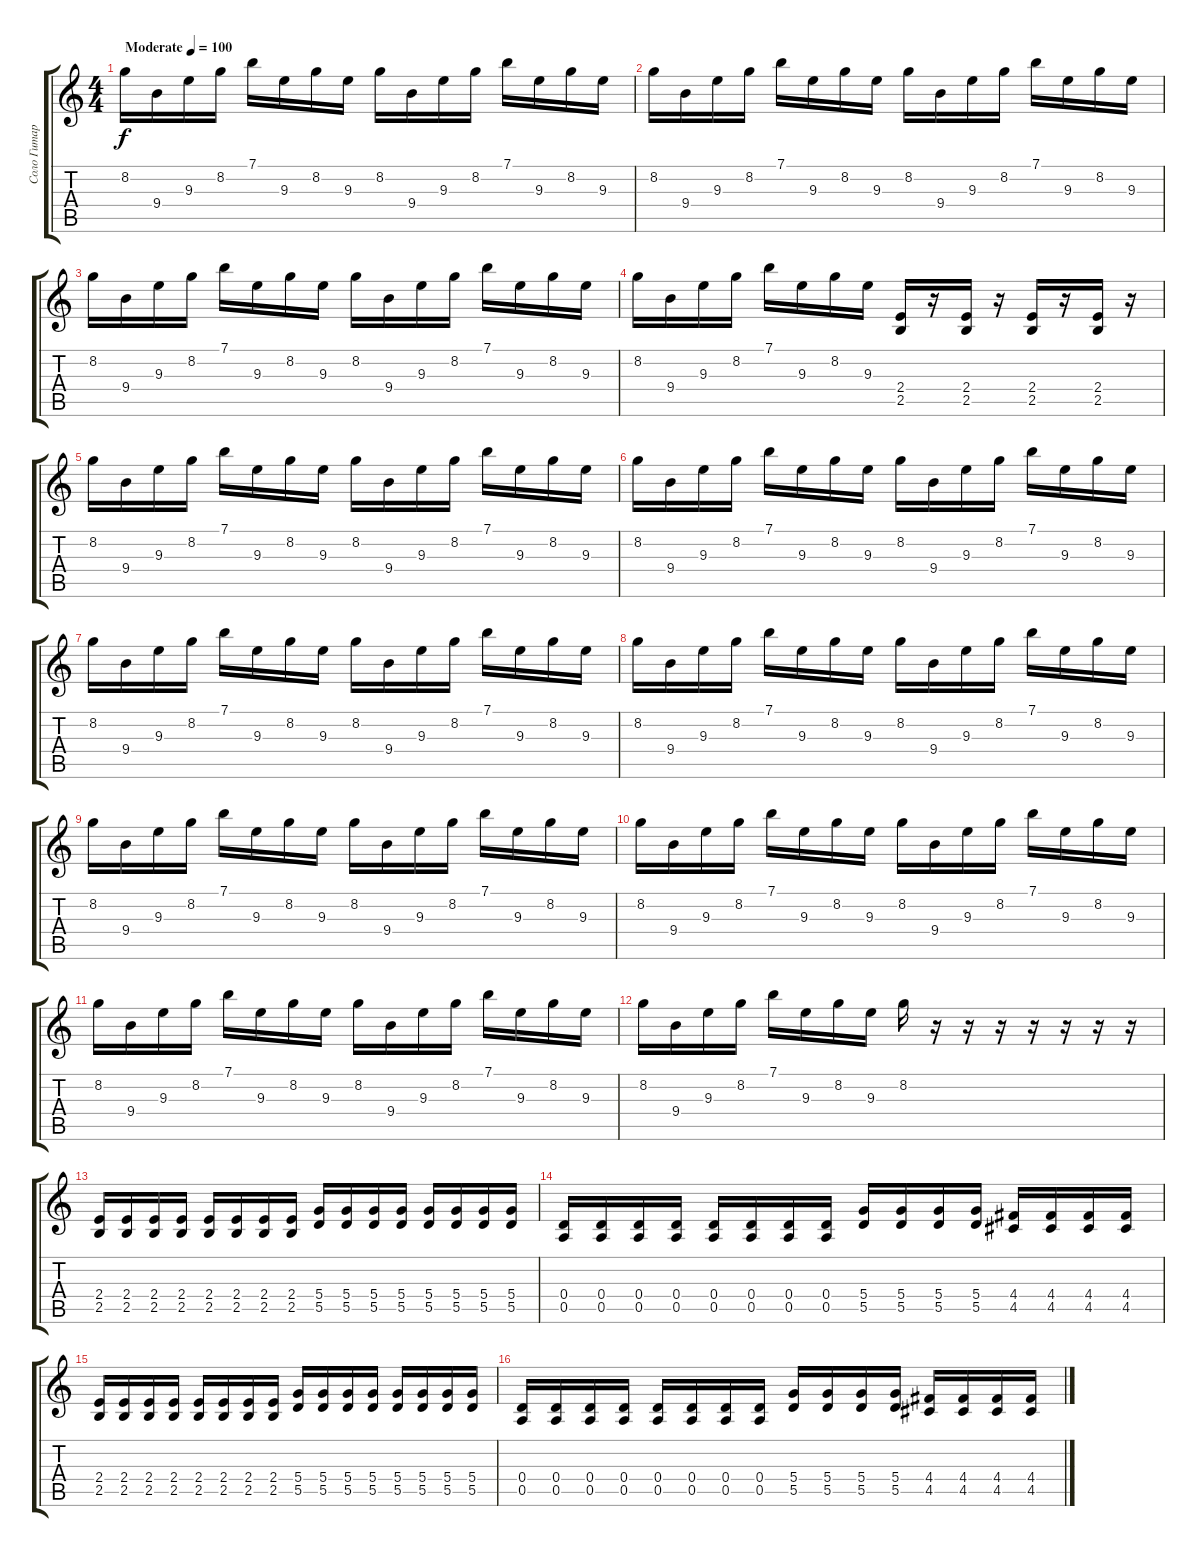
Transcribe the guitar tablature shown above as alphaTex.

\track ("Соло Гитара (Brown Tom)" "Соло Гитар") {instrument distortionguitar}
\staff {score tabs}
\tuning (E4 B3 G3 D3 A2 E2) {hide}
\ts (4 4)
\tempo (100 "Moderate")
\clef g2
\ks c
8.2.16{dy f instrument distortionguitar} 9.4.16 9.3.16 8.2.16 7.1.16 9.3.16 8.2.16 9.3.16 8.2.16 9.4.16 9.3.16 8.2.16 7.1.16 9.3.16 8.2.16 9.3.16 |
8.2.16 9.4.16 9.3.16 8.2.16 7.1.16 9.3.16 8.2.16 9.3.16 8.2.16 9.4.16 9.3.16 8.2.16 7.1.16 9.3.16 8.2.16 9.3.16 |
8.2.16 9.4.16 9.3.16 8.2.16 7.1.16 9.3.16 8.2.16 9.3.16 8.2.16 9.4.16 9.3.16 8.2.16 7.1.16 9.3.16 8.2.16 9.3.16 |
8.2.16 9.4.16 9.3.16 8.2.16 7.1.16 9.3.16 8.2.16 9.3.16 (2.4 2.5).16 r.16 (2.4 2.5).16 r.16 (2.4 2.5).16 r.16 (2.4 2.5).16 r.16 |
8.2.16 9.4.16 9.3.16 8.2.16 7.1.16 9.3.16 8.2.16 9.3.16 8.2.16 9.4.16 9.3.16 8.2.16 7.1.16 9.3.16 8.2.16 9.3.16 |
8.2.16 9.4.16 9.3.16 8.2.16 7.1.16 9.3.16 8.2.16 9.3.16 8.2.16 9.4.16 9.3.16 8.2.16 7.1.16 9.3.16 8.2.16 9.3.16 |
8.2.16 9.4.16 9.3.16 8.2.16 7.1.16 9.3.16 8.2.16 9.3.16 8.2.16 9.4.16 9.3.16 8.2.16 7.1.16 9.3.16 8.2.16 9.3.16 |
8.2.16 9.4.16 9.3.16 8.2.16 7.1.16 9.3.16 8.2.16 9.3.16 8.2.16 9.4.16 9.3.16 8.2.16 7.1.16 9.3.16 8.2.16 9.3.16 |
8.2.16 9.4.16 9.3.16 8.2.16 7.1.16 9.3.16 8.2.16 9.3.16 8.2.16 9.4.16 9.3.16 8.2.16 7.1.16 9.3.16 8.2.16 9.3.16 |
8.2.16 9.4.16 9.3.16 8.2.16 7.1.16 9.3.16 8.2.16 9.3.16 8.2.16 9.4.16 9.3.16 8.2.16 7.1.16 9.3.16 8.2.16 9.3.16 |
8.2.16 9.4.16 9.3.16 8.2.16 7.1.16 9.3.16 8.2.16 9.3.16 8.2.16 9.4.16 9.3.16 8.2.16 7.1.16 9.3.16 8.2.16 9.3.16 |
8.2.16 9.4.16 9.3.16 8.2.16 7.1.16 9.3.16 8.2.16 9.3.16 8.2.16 r.16 r.16 r.16 r.16 r.16 r.16 r.16 |
(2.4 2.5).16 (2.4 2.5).16 (2.4 2.5).16 (2.4 2.5).16 (2.4 2.5).16 (2.4 2.5).16 (2.4 2.5).16 (2.4 2.5).16 (5.4 5.5).16 (5.4 5.5).16 (5.4 5.5).16 (5.4 5.5).16 (5.4 5.5).16 (5.4 5.5).16 (5.4 5.5).16 (5.4 5.5).16 |
(0.4 0.5).16 (0.4 0.5).16 (0.4 0.5).16 (0.4 0.5).16 (0.4 0.5).16 (0.4 0.5).16 (0.4 0.5).16 (0.4 0.5).16 (5.4 5.5).16 (5.4 5.5).16 (5.4 5.5).16 (5.4 5.5).16 (4.4 4.5).16 (4.4 4.5).16 (4.4 4.5).16 (4.4 4.5).16 |
(2.4 2.5).16 (2.4 2.5).16 (2.4 2.5).16 (2.4 2.5).16 (2.4 2.5).16 (2.4 2.5).16 (2.4 2.5).16 (2.4 2.5).16 (5.4 5.5).16 (5.4 5.5).16 (5.4 5.5).16 (5.4 5.5).16 (5.4 5.5).16 (5.4 5.5).16 (5.4 5.5).16 (5.4 5.5).16 |
(0.4 0.5).16 (0.4 0.5).16 (0.4 0.5).16 (0.4 0.5).16 (0.4 0.5).16 (0.4 0.5).16 (0.4 0.5).16 (0.4 0.5).16 (5.4 5.5).16 (5.4 5.5).16 (5.4 5.5).16 (5.4 5.5).16 (4.4 4.5).16 (4.4 4.5).16 (4.4 4.5).16 (4.4 4.5).16
